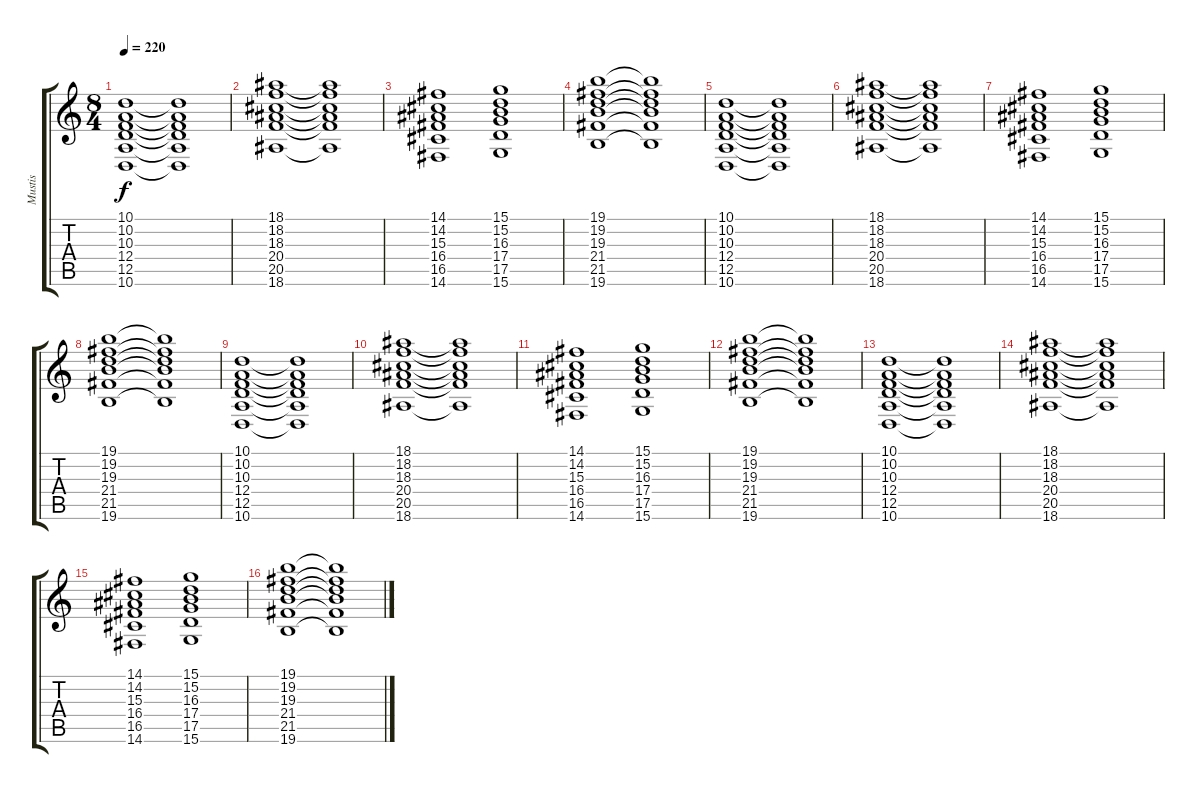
\track ("Mustis" "Mustis") {instrument choiraahs}
\staff {score tabs}
\tuning (E4 B3 G3 D3 A2 E2) {hide}
\ts (8 4)
\tempo 220
\clef g2
\ks c
(10.1 10.2 10.3 12.4 12.5 10.6).1{dy f} (10.1{t} 10.2{t} 10.3{t} 12.4{t} 12.5{t} 10.6{t}).1 |
(18.1 18.2 18.3 20.4 20.5 18.6).1 (18.1{t} 18.2{t} 18.3{t} 20.4{t} 20.5{t} 18.6{t}).1 |
(14.1 14.2 15.3 16.4 16.5 14.6).1 (15.1 15.2 16.3 17.4 17.5 15.6).1 |
(19.1 19.2 19.3 21.4 21.5 19.6).1 (19.1{t} 19.2{t} 19.3{t} 21.4{t} 21.5{t} 19.6{t}).1 |
(10.1 10.2 10.3 12.4 12.5 10.6).1 (10.1{t} 10.2{t} 10.3{t} 12.4{t} 12.5{t} 10.6{t}).1 |
(18.1 18.2 18.3 20.4 20.5 18.6).1 (18.1{t} 18.2{t} 18.3{t} 20.4{t} 20.5{t} 18.6{t}).1 |
(14.1 14.2 15.3 16.4 16.5 14.6).1 (15.1 15.2 16.3 17.4 17.5 15.6).1 |
(19.1 19.2 19.3 21.4 21.5 19.6).1 (19.1{t} 19.2{t} 19.3{t} 21.4{t} 21.5{t} 19.6{t}).1 |
(10.1 10.2 10.3 12.4 12.5 10.6).1 (10.1{t} 10.2{t} 10.3{t} 12.4{t} 12.5{t} 10.6{t}).1 |
(18.1 18.2 18.3 20.4 20.5 18.6).1 (18.1{t} 18.2{t} 18.3{t} 20.4{t} 20.5{t} 18.6{t}).1 |
(14.1 14.2 15.3 16.4 16.5 14.6).1 (15.1 15.2 16.3 17.4 17.5 15.6).1 |
(19.1 19.2 19.3 21.4 21.5 19.6).1 (19.1{t} 19.2{t} 19.3{t} 21.4{t} 21.5{t} 19.6{t}).1 |
(10.1 10.2 10.3 12.4 12.5 10.6).1 (10.1{t} 10.2{t} 10.3{t} 12.4{t} 12.5{t} 10.6{t}).1 |
(18.1 18.2 18.3 20.4 20.5 18.6).1 (18.1{t} 18.2{t} 18.3{t} 20.4{t} 20.5{t} 18.6{t}).1 |
(14.1 14.2 15.3 16.4 16.5 14.6).1 (15.1 15.2 16.3 17.4 17.5 15.6).1 |
(19.1 19.2 19.3 21.4 21.5 19.6).1 (19.1{t} 19.2{t} 19.3{t} 21.4{t} 21.5{t} 19.6{t}).1
